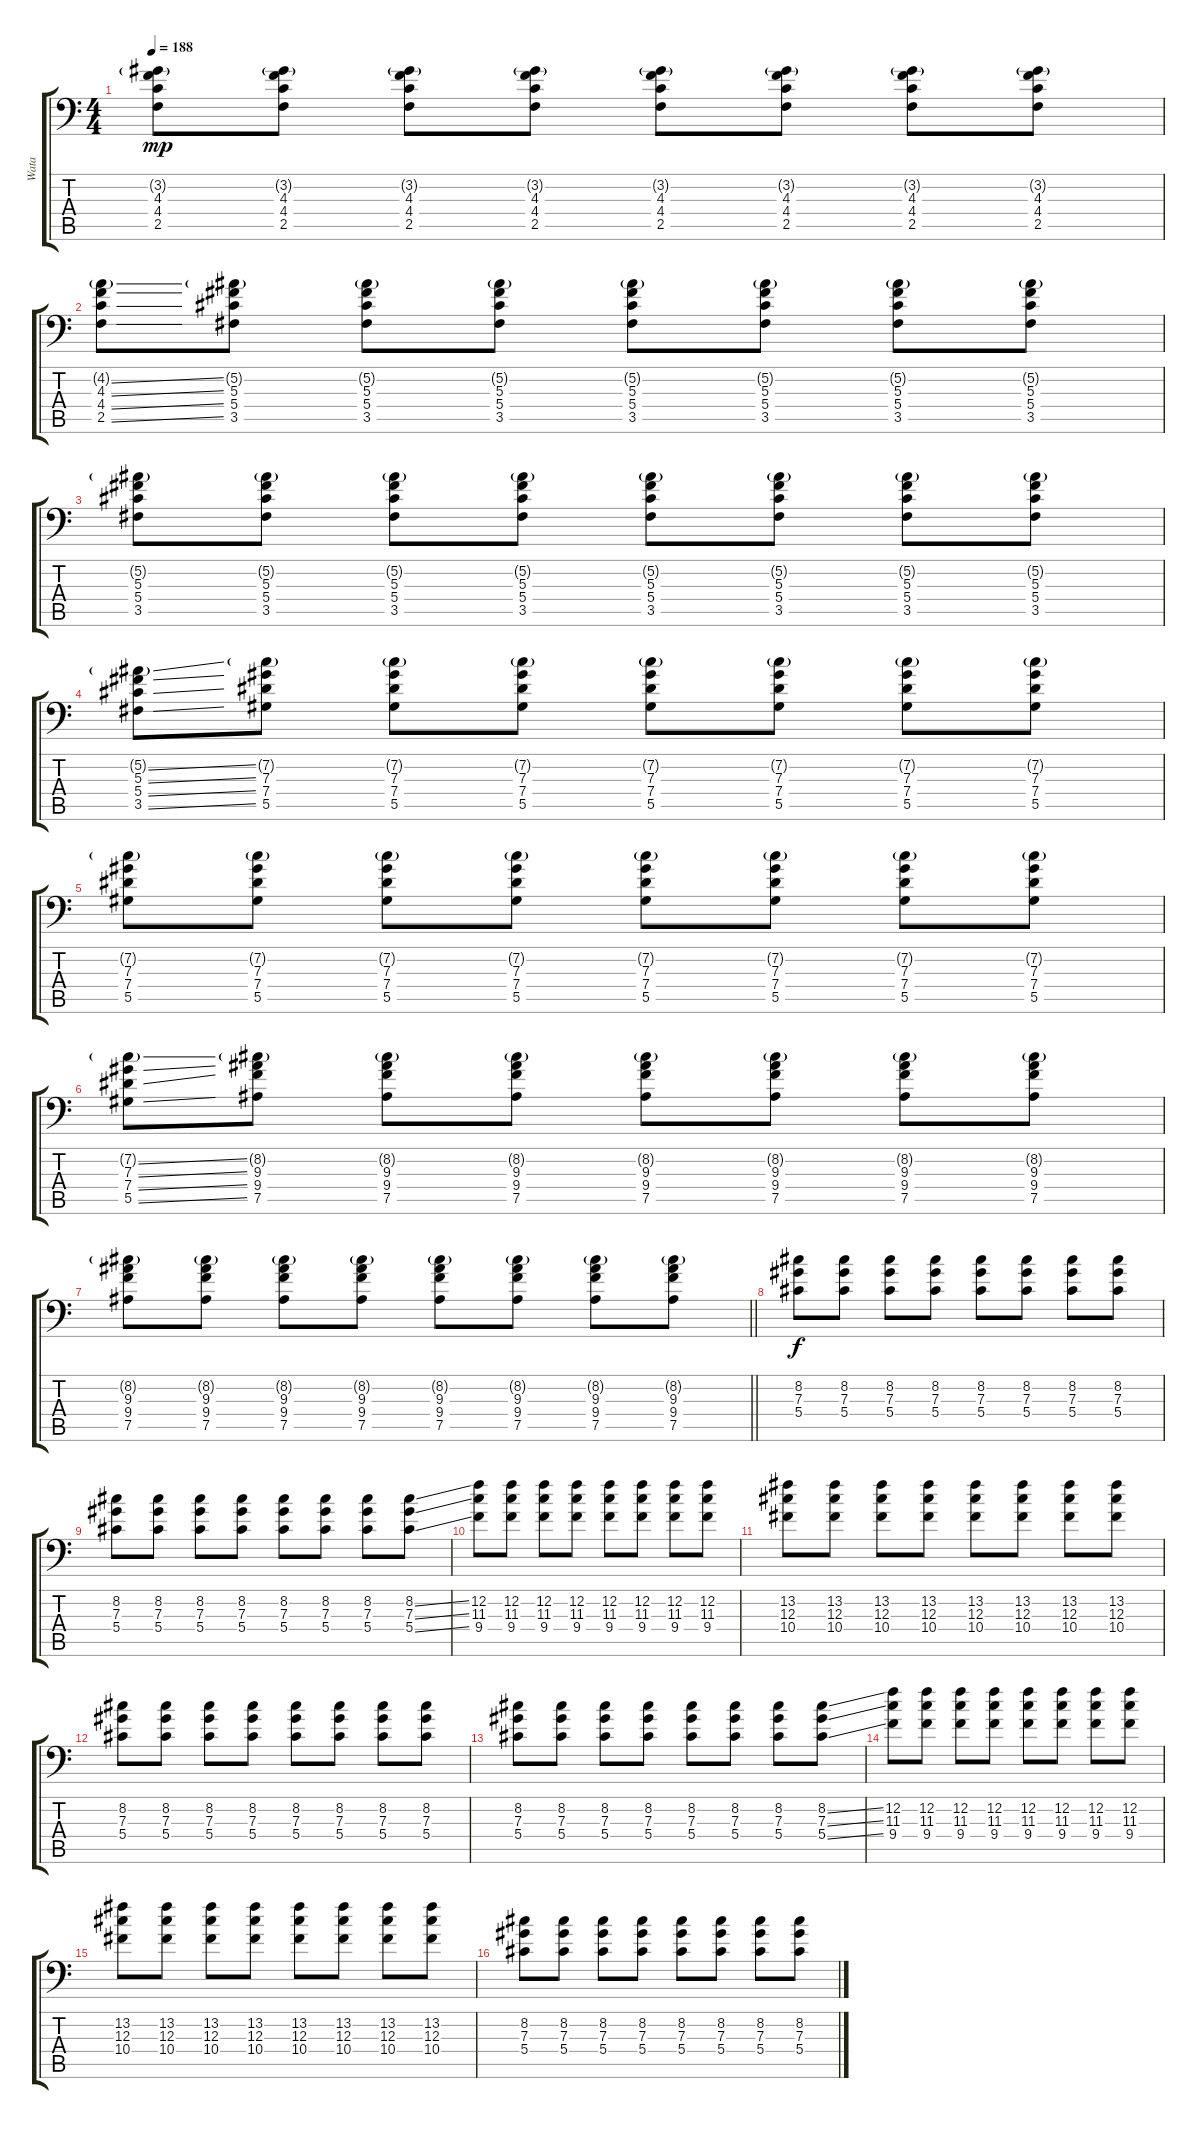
\track ("Wata" "Wata") {instrument distortionguitar}
\staff {score tabs}
\tuning (Bb3 F3 Db3 Ab2 Eb2 Bb1) {hide}
\ts (4 4)
\tempo 188
\clef f4
\ks c
(3.2{g} 4.3 4.4 2.5).8{dy mp} (3.2{g} 4.3 4.4 2.5).8 (3.2{g} 4.3 4.4 2.5).8 (3.2{g} 4.3 4.4 2.5).8 (3.2{g} 4.3 4.4 2.5).8 (3.2{g} 4.3 4.4 2.5).8 (3.2{g} 4.3 4.4 2.5).8 (3.2{g} 4.3 4.4 2.5).8 |
(4.2{ss g} 4.3{ss} 4.4{ss} 2.5{ss}).8 (5.2{g} 5.3 5.4 3.5).8 (5.2{g} 5.3 5.4 3.5).8 (5.2{g} 5.3 5.4 3.5).8 (5.2{g} 5.3 5.4 3.5).8 (5.2{g} 5.3 5.4 3.5).8 (5.2{g} 5.3 5.4 3.5).8 (5.2{g} 5.3 5.4 3.5).8 |
(5.2{g} 5.3 5.4 3.5).8 (5.2{g} 5.3 5.4 3.5).8 (5.2{g} 5.3 5.4 3.5).8 (5.2{g} 5.3 5.4 3.5).8 (5.2{g} 5.3 5.4 3.5).8 (5.2{g} 5.3 5.4 3.5).8 (5.2{g} 5.3 5.4 3.5).8 (5.2{g} 5.3 5.4 3.5).8 |
(5.2{ss g} 5.3{ss} 5.4{ss} 3.5{ss}).8 (7.2{g} 7.3 7.4 5.5).8 (7.2{g} 7.3 7.4 5.5).8 (7.2{g} 7.3 7.4 5.5).8 (7.2{g} 7.3 7.4 5.5).8 (7.2{g} 7.3 7.4 5.5).8 (7.2{g} 7.3 7.4 5.5).8 (7.2{g} 7.3 7.4 5.5).8 |
(7.2{g} 7.3 7.4 5.5).8 (7.2{g} 7.3 7.4 5.5).8 (7.2{g} 7.3 7.4 5.5).8 (7.2{g} 7.3 7.4 5.5).8 (7.2{g} 7.3 7.4 5.5).8 (7.2{g} 7.3 7.4 5.5).8 (7.2{g} 7.3 7.4 5.5).8 (7.2{g} 7.3 7.4 5.5).8 |
(7.2{ss g} 7.3{ss} 7.4{ss} 5.5{ss}).8 (8.2{g} 9.3 9.4 7.5).8 (8.2{g} 9.3 9.4 7.5).8 (8.2{g} 9.3 9.4 7.5).8 (8.2{g} 9.3 9.4 7.5).8 (8.2{g} 9.3 9.4 7.5).8 (8.2{g} 9.3 9.4 7.5).8 (8.2{g} 9.3 9.4 7.5).8 |
\barLineRight lightlight
(8.2{g} 9.3 9.4 7.5).8 (8.2{g} 9.3 9.4 7.5).8 (8.2{g} 9.3 9.4 7.5).8 (8.2{g} 9.3 9.4 7.5).8 (8.2{g} 9.3 9.4 7.5).8 (8.2{g} 9.3 9.4 7.5).8 (8.2{g} 9.3 9.4 7.5).8 (8.2{g} 9.3 9.4 7.5).8 |
\section ("" "")
(8.2 7.3 5.4).8{dy f} (8.2 7.3 5.4).8 (8.2 7.3 5.4).8 (8.2 7.3 5.4).8 (8.2 7.3 5.4).8 (8.2 7.3 5.4).8 (8.2 7.3 5.4).8 (8.2 7.3 5.4).8 |
(8.2 7.3 5.4).8 (8.2 7.3 5.4).8 (8.2 7.3 5.4).8 (8.2 7.3 5.4).8 (8.2 7.3 5.4).8 (8.2 7.3 5.4).8 (8.2 7.3 5.4).8 (8.2{ss} 7.3{ss} 5.4{ss}).8 |
(12.2 11.3 9.4).8 (12.2 11.3 9.4).8 (12.2 11.3 9.4).8 (12.2 11.3 9.4).8 (12.2 11.3 9.4).8 (12.2 11.3 9.4).8 (12.2 11.3 9.4).8 (12.2 11.3 9.4).8 |
(13.2 12.3 10.4).8 (13.2 12.3 10.4).8 (13.2 12.3 10.4).8 (13.2 12.3 10.4).8 (13.2 12.3 10.4).8 (13.2 12.3 10.4).8 (13.2 12.3 10.4).8 (13.2 12.3 10.4).8 |
(8.2 7.3 5.4).8 (8.2 7.3 5.4).8 (8.2 7.3 5.4).8 (8.2 7.3 5.4).8 (8.2 7.3 5.4).8 (8.2 7.3 5.4).8 (8.2 7.3 5.4).8 (8.2 7.3 5.4).8 |
(8.2 7.3 5.4).8 (8.2 7.3 5.4).8 (8.2 7.3 5.4).8 (8.2 7.3 5.4).8 (8.2 7.3 5.4).8 (8.2 7.3 5.4).8 (8.2 7.3 5.4).8 (8.2{ss} 7.3{ss} 5.4{ss}).8 |
(12.2 11.3 9.4).8 (12.2 11.3 9.4).8 (12.2 11.3 9.4).8 (12.2 11.3 9.4).8 (12.2 11.3 9.4).8 (12.2 11.3 9.4).8 (12.2 11.3 9.4).8 (12.2 11.3 9.4).8 |
(13.2 12.3 10.4).8 (13.2 12.3 10.4).8 (13.2 12.3 10.4).8 (13.2 12.3 10.4).8 (13.2 12.3 10.4).8 (13.2 12.3 10.4).8 (13.2 12.3 10.4).8 (13.2 12.3 10.4).8 |
(8.2 7.3 5.4).8 (8.2 7.3 5.4).8 (8.2 7.3 5.4).8 (8.2 7.3 5.4).8 (8.2 7.3 5.4).8 (8.2 7.3 5.4).8 (8.2 7.3 5.4).8 (8.2 7.3 5.4).8
